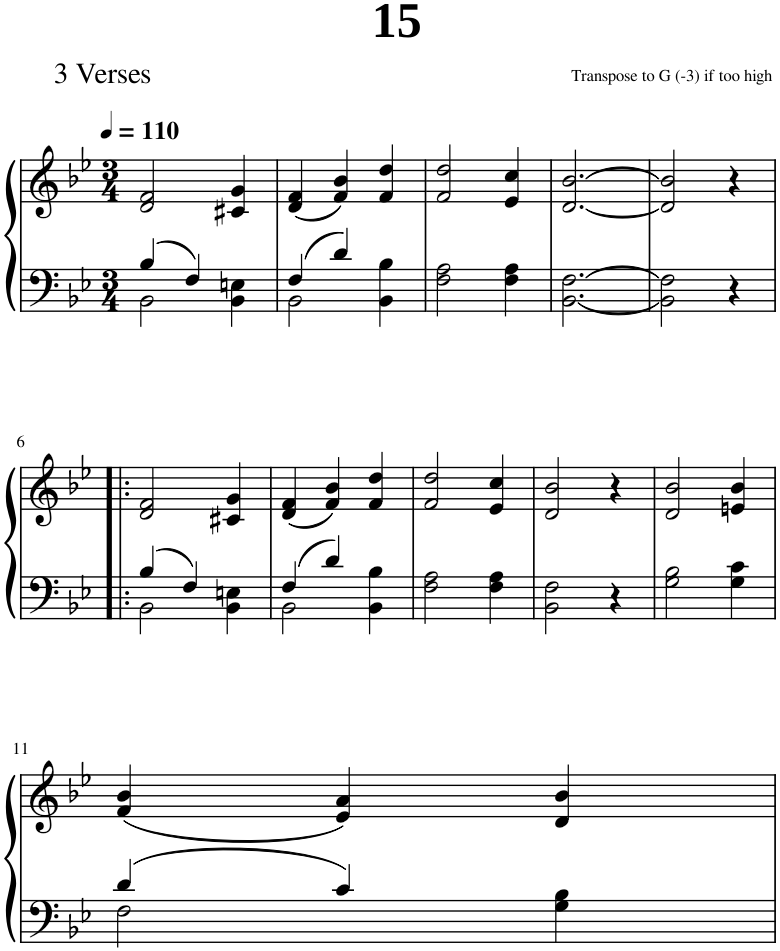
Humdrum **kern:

**kern	**kern
*part1	*part1
*staff2	*staff1
*I"Piano	*
*I'Pno.	*
*clefF4	*clefG2
*k[b-e-]	*k[b-e-]
*M3/4	*M3/4
*MM110	*MM110
=1	=1
*^	*
4B-/	2BB-\	2d/ 2f/
4F/	.	.
4ryy	4BB-\ 4En\	4c#X/ 4g/
=2	=2	=2
4F/	2BB-\	(4d/ 4f/
4d/	.	4f/ 4b-/)
4ryy	4BB-\ 4B-\	4f/ 4dd/
*v	*v	*
=3	=3
2F\ 2A\	2f/ 2dd/
4F\ 4A\	4e-/ 4cc/
=4	=4
[2.BB-\ [2.F\	[2.d/ [2.b-/
=5	=5
2BB-\] 2F\]	2d/] 2b-/]
4r	4r
!!LO:LB:g=z
=6!|:	=6!|:
*^	*
4B-/	2BB-\	2d/ 2f/
4F/	.	.
4ryy	4BB-\ 4En\	4c#X/ 4g/
=7	=7	=7
4F/	2BB-\	(4d/ 4f/
4d/	.	4f/ 4b-/)
4ryy	4BB-\ 4B-\	4f/ 4dd/
*v	*v	*
=8	=8
2F\ 2A\	2f/ 2dd/
4F\ 4A\	4e-/ 4cc/
=9	=9
2BB-\ 2F\	2d/ 2b-/
4r	4r
=10	=10
2G\ 2B-\	2d/ 2b-/
4G\ 4c\	4en/ 4b-/
!!LO:LB:g=z
=11	=11
*^	*
4d/	2F\	(4f/ 4b-/
4c/	.	4e-/ 4a/)
4ryy	4G\ 4B-\	4d/ 4b-/
*v	*v	*
=	=
*-	*-
